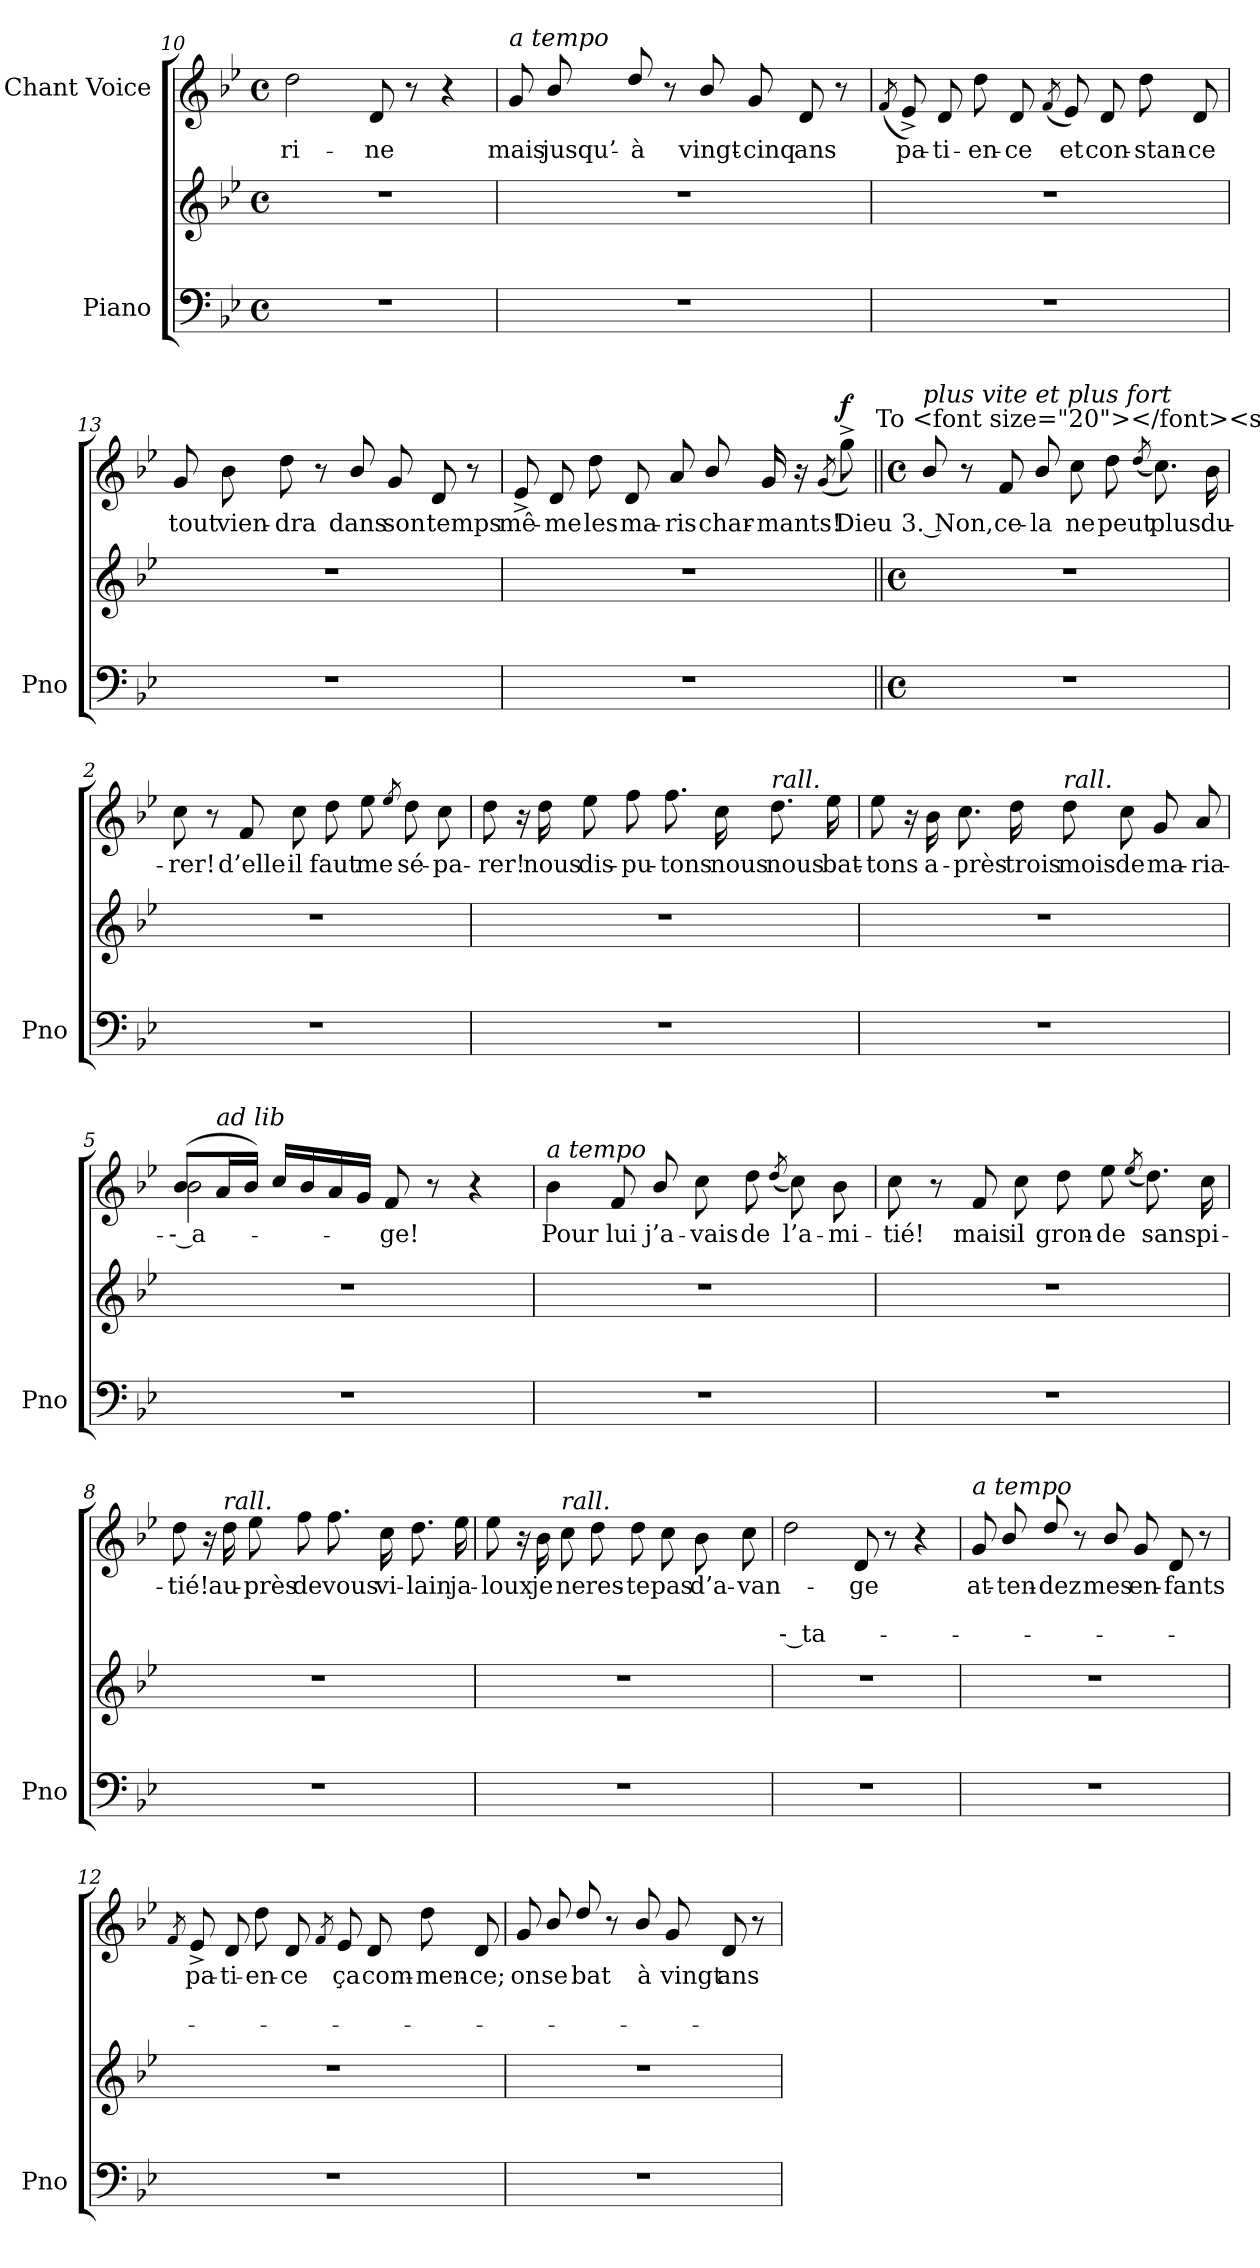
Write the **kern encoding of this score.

**kern	**kern	**kern	**text	**text	**text	**dynam
*part2	*part2	*part1	*part1	*part1	*part1	*part1
*staff3	*staff2	*staff1	*staff1	*staff1	*staff1	*staff1
*I"Piano	*	*I"Chant Voice	*	*	*	*
*I'Pno	*	*	*	*	*	*
*clefF4	*clefG2	*clefG2	*	*	*	*
*k[b-e-]	*k[b-e-]	*k[b-e-]	*	*	*	*
*M4/4	*M4/4	*M4/4	*	*	*	*
*met(c)	*met(c)	*met(c)	*	*	*	*
=10	=10	=10	=10	=10	=10	=10
!	!	!	!LO:LY:b	!	!	!
1r	1r	2dd\	-ri-	.	.	.
!	!	!	!LO:LY:b	!	!	!
.	.	8d/	-ne	.	.	.
.	.	8r	.	.	.	.
.	.	4r	.	.	.	.
!!LO:LB:g=z
=11	=11	=11	=11	=11	=11	=11
!	!	!LO:TX:a:i:t=a tempo	!	!	!	!
!	!	!	!LO:LY:b	!	!	!
1r	1r	8g/	mais	.	.	.
!	!	!	!LO:LY:b	!	!	!
.	.	8b-/	jusqu’-	.	.	.
!	!	!	!LO:LY:b	!	!	!
.	.	8dd/	-à	.	.	.
.	.	8r	.	.	.	.
!	!	!	!LO:LY:b	!	!	!
.	.	8b-/	vingt-	.	.	.
!	!	!	!LO:LY:b	!	!	!
.	.	8g/	-cinq	.	.	.
!	!	!	!LO:LY:b	!	!	!
.	.	8d/	ans	.	.	.
.	.	8r	.	.	.	.
=12	=12	=12	=12	=12	=12	=12
.	.	(<8qf/	.	.	.	.
!	!	!	!LO:LY:b	!	!	!
1r	1r	8e-^/)	pa-	.	.	.
!	!	!	!LO:LY:b	!	!	!
.	.	8d/	-ti-	.	.	.
!	!	!	!LO:LY:b	!	!	!
.	.	8dd\	-en-	.	.	.
!	!	!	!LO:LY:b	!	!	!
.	.	8d/	-ce	.	.	.
.	.	(<8qf/	.	.	.	.
!	!	!	!LO:LY:b	!	!	!
.	.	8e-/)	et	.	.	.
!	!	!	!LO:LY:b	!	!	!
.	.	8d/	con-	.	.	.
!	!	!	!LO:LY:b	!	!	!
.	.	8dd\	-stan-	.	.	.
!	!	!	!LO:LY:b	!	!	!
.	.	8d/	-ce	.	.	.
=13	=13	=13	=13	=13	=13	=13
!	!	!	!LO:LY:b	!	!	!
1r	1r	8g/	tout	.	.	.
!	!	!	!LO:LY:b	!	!	!
.	.	8b-\	vien-	.	.	.
!	!	!	!LO:LY:b	!	!	!
.	.	8dd\	-dra	.	.	.
.	.	8r	.	.	.	.
!	!	!	!LO:LY:b	!	!	!
.	.	8b-/	dans	.	.	.
!	!	!	!LO:LY:b	!	!	!
.	.	8g/	son	.	.	.
!	!	!	!LO:LY:b	!	!	!
.	.	8d/	temps	.	.	.
.	.	8r	.	.	.	.
=14	=14	=14	=14	=14	=14	=14
!	!	!	!LO:LY:b	!	!	!
1r	1r	8e-^/	mê-	.	.	.
!	!	!	!LO:LY:b	!	!	!
.	.	8d/	-me	.	.	.
!	!	!	!LO:LY:b	!	!	!
.	.	8dd\	les	.	.	.
!	!	!	!LO:LY:b	!	!	!
.	.	8d/	ma-	.	.	.
!	!	!	!LO:LY:b	!	!	!
.	.	8a/	-ris	.	.	.
!	!	!	!LO:LY:b	!	!	!
.	.	8b-/	char-	.	.	.
!	!	!	!LO:LY:b	!	!	!
.	.	16g/	-mants!	.	.	.
.	.	16r	.	.	.	.
.	.	(<8qg/	.	.	.	.
!	!	!	!LO:LY:b	!	!	!LO:DY:a
.	.	8gg^\)	Dieu	.	.	f
!	!	!LO:TX:a:t=To <font size="20"></font><sym>coda</sym>	!	!	!	!
!!LO:LB:g=z
=1||	=1||	=1||	=1||	=1||	=1||	=1||
*M4/4	*M4/4	*M4/4	*	*	*	*
*met(c)	*met(c)	*met(c)	*	*	*	*
!	!	!LO:TX:a:i:t=plus vite et plus fort	!	!	!	!
!	!	!	!LO:LY:b	!	!	!
1r	1r	8b-/	3. Non,	.	.	.
.	.	8r	.	.	.	.
!	!	!	!LO:LY:b	!	!	!
.	.	8f/	ce-	.	.	.
!	!	!	!LO:LY:b	!	!	!
.	.	8b-/	-la	.	.	.
!	!	!	!LO:LY:b	!	!	!
.	.	8cc\	ne	.	.	.
!	!	!	!LO:LY:b	!	!	!
.	.	8dd\	peut	.	.	.
.	.	(<8qdd/	.	.	.	.
!	!	!	!LO:LY:b	!	!	!
.	.	8.cc\)	plus	.	.	.
!	!	!	!LO:LY:b	!	!	!
.	.	16b-\	du-	.	.	.
=2	=2	=2	=2	=2	=2	=2
!	!	!	!LO:LY:b	!	!	!
1r	1r	8cc\	rer!	.	.	.
.	.	8r	.	.	.	.
!	!	!	!LO:LY:b	!	!	!
.	.	8f/	d’elle	.	.	.
!	!	!	!LO:LY:b	!	!	!
.	.	8cc\	il	.	.	.
!	!	!	!LO:LY:b	!	!	!
.	.	8dd\	faut	.	.	.
!	!	!	!LO:LY:b	!	!	!
.	.	8ee-\	me	.	.	.
.	.	8qee-/	.	.	.	.
!	!	!	!LO:LY:b	!	!	!
.	.	8dd\	sé-	.	.	.
!	!	!	!LO:LY:b	!	!	!
.	.	8cc\	-pa-	.	.	.
=3	=3	=3	=3	=3	=3	=3
!	!	!	!LO:LY:b	!	!	!
1r	1r	8dd\	-rer!	.	.	.
.	.	16r	.	.	.	.
!	!	!	!LO:LY:b	!	!	!
.	.	16dd\	nous	.	.	.
!	!	!	!LO:LY:b	!	!	!
.	.	8ee-\	dis-	.	.	.
!	!	!	!LO:LY:b	!	!	!
.	.	8ff\	-pu-	.	.	.
!	!	!	!LO:LY:b	!	!	!
.	.	8.ff\	-tons	.	.	.
!	!	!	!LO:LY:b	!	!	!
.	.	16cc\	nous	.	.	.
!	!	!LO:TX:a:i:t=rall.	!	!	!	!
!	!	!	!LO:LY:b	!	!	!
.	.	8.dd\	nous	.	.	.
!	!	!	!LO:LY:b	!	!	!
.	.	16ee-\	bat-	.	.	.
=4	=4	=4	=4	=4	=4	=4
!	!	!	!LO:LY:b	!	!	!
1r	1r	8ee-\	-tons	.	.	.
.	.	16r	.	.	.	.
!	!	!	!LO:LY:b	!	!	!
.	.	16b-\	a-	.	.	.
!	!	!	!LO:LY:b	!	!	!
.	.	8.cc\	-près	.	.	.
!	!	!	!LO:LY:b	!	!	!
.	.	16dd\	trois	.	.	.
!	!	!LO:TX:a:i:t=rall.	!	!	!	!
!	!	!	!LO:LY:b	!	!	!
.	.	8dd\	mois	.	.	.
!	!	!	!LO:LY:b	!	!	!
.	.	8cc\	de	.	.	.
!	!	!	!LO:LY:b	!	!	!
.	.	8g/	ma-	.	.	.
!	!	!	!LO:LY:b	!	!	!
.	.	8a/	-ria-	.	.	.
!!LO:LB:g=z
=5	=5	=5	=5	=5	=5	=5
!	!	!	!LO:LY:b	!	!	!
*	*	*^	*	*	*	*
1r	1r	(<8b-/L	2b-\	-- a-	.	.	.
!	!	!LO:TX:a:i:t=ad lib	!	!	!	!	!
.	.	16a/L	.	.	.	.	.
.	.	16b-/JJ)	.	.	.	.	.
.	.	16cc/LL	.	.	.	.	.
.	.	16b-/	.	.	.	.	.
.	.	16a/	.	.	.	.	.
.	.	16g/JJ	.	.	.	.	.
!	!	!	!	!LO:LY:b	!	!	!
.	.	8f/	2ryy	-ge!	.	.	.
.	.	8r	.	.	.	.	.
.	.	4r	.	.	.	.	.
*	*	*v	*v	*	*	*	*
=6	=6	=6	=6	=6	=6	=6
!	!	!LO:TX:a:i:t=a tempo	!	!	!	!
!	!	!	!LO:LY:b	!	!	!
1r	1r	4b-\	Pour	.	.	.
!	!	!	!LO:LY:b	!	!	!
.	.	8f/	lui	.	.	.
!	!	!	!LO:LY:b	!	!	!
.	.	8b-/	j’a-	.	.	.
!	!	!	!LO:LY:b	!	!	!
.	.	8cc\	-vais	.	.	.
!	!	!	!LO:LY:b	!	!	!
.	.	8dd\	de	.	.	.
.	.	(<8qdd/	.	.	.	.
!	!	!	!LO:LY:b	!	!	!
.	.	8cc\)	l’a-	.	.	.
!	!	!	!LO:LY:b	!	!	!
.	.	8b-\	-mi-	.	.	.
=7	=7	=7	=7	=7	=7	=7
!	!	!	!LO:LY:b	!	!	!
1r	1r	8cc\	-tié!	.	.	.
.	.	8r	.	.	.	.
!	!	!	!LO:LY:b	!	!	!
.	.	8f/	mais	.	.	.
!	!	!	!LO:LY:b	!	!	!
.	.	8cc\	il	.	.	.
!	!	!	!LO:LY:b	!	!	!
.	.	8dd\	gron-	.	.	.
!	!	!	!LO:LY:b	!	!	!
.	.	8ee-\	-de	.	.	.
.	.	(<8qee-/	.	.	.	.
!	!	!	!LO:LY:b	!	!	!
.	.	8.dd\)	sans	.	.	.
!	!	!	!LO:LY:b	!	!	!
.	.	16cc\	pi-	.	.	.
=8	=8	=8	=8	=8	=8	=8
!	!	!	!LO:LY:b	!	!	!
1r	1r	8dd\	-tié!	.	.	.
.	.	16r	.	.	.	.
!	!	!LO:TX:a:i:t=rall.	!	!	!	!
!	!	!	!LO:LY:b	!	!	!
.	.	16dd\	au-	.	.	.
!	!	!	!LO:LY:b	!	!	!
.	.	8ee-\	-près	.	.	.
!	!	!	!LO:LY:b	!	!	!
.	.	8ff\	de	.	.	.
!	!	!	!LO:LY:b	!	!	!
.	.	8.ff\	vous	.	.	.
!	!	!	!LO:LY:b	!	!	!
.	.	16cc\	vi-	.	.	.
!	!	!	!LO:LY:b	!	!	!
.	.	8.dd\	-lain	.	.	.
!	!	!	!LO:LY:b	!	!	!
.	.	16ee-\	ja-	.	.	.
=9	=9	=9	=9	=9	=9	=9
!	!	!	!LO:LY:b	!	!	!
1r	1r	8ee-\	-loux	.	.	.
.	.	16r	.	.	.	.
!	!	!	!LO:LY:b	!	!	!
.	.	16b-\	je	.	.	.
!	!	!LO:TX:a:i:t=rall.	!	!	!	!
!	!	!	!LO:LY:b	!	!	!
.	.	8cc\	ne	.	.	.
!	!	!	!LO:LY:b	!	!	!
.	.	8dd\	res-	.	.	.
!	!	!	!LO:LY:b	!	!	!
.	.	8dd\	-te	.	.	.
!	!	!	!LO:LY:b	!	!	!
.	.	8cc\	pas	.	.	.
!	!	!	!LO:LY:b	!	!	!
.	.	8b-\	d’a-	.	.	.
!	!	!	!LO:LY:b	!	!	!
.	.	8cc\	-van-	.	.	.
!!LO:LB:g=z
=10	=10	=10	=10	=10	=10	=10
!	!	!	!	!	!LO:LY:b	!
1r	1r	2dd\	.	.	-- ta-	.
!	!	!	!LO:LY:b	!	!	!
.	.	8d/	-ge	.	.	.
.	.	8r	.	.	.	.
.	.	4r	.	.	.	.
=11	=11	=11	=11	=11	=11	=11
!	!	!LO:TX:a:i:t=a tempo	!	!	!	!
!	!	!	!LO:LY:b	!	!	!
1r	1r	8g/	at-	.	.	.
!	!	!	!LO:LY:b	!	!	!
.	.	8b-/	-ten-	.	.	.
!	!	!	!LO:LY:b	!	!	!
.	.	8dd/	-dez	.	.	.
.	.	8r	.	.	.	.
!	!	!	!LO:LY:b	!	!	!
.	.	8b-/	mes	.	.	.
!	!	!	!LO:LY:b	!	!	!
.	.	8g/	en-	.	.	.
!	!	!	!LO:LY:b	!	!	!
.	.	8d/	-fants	.	.	.
.	.	8r	.	.	.	.
=12	=12	=12	=12	=12	=12	=12
.	.	8qf/	.	.	.	.
!	!	!	!LO:LY:b	!	!	!
1r	1r	8e-^/	pa-	.	.	.
!	!	!	!LO:LY:b	!	!	!
.	.	8d/	-ti-	.	.	.
!	!	!	!LO:LY:b	!	!	!
.	.	8dd\	-en-	.	.	.
!	!	!	!LO:LY:b	!	!	!
.	.	8d/	-ce	.	.	.
.	.	8qf/	.	.	.	.
!	!	!	!LO:LY:b	!	!	!
.	.	8e-/	ça	.	.	.
!	!	!	!LO:LY:b	!	!	!
.	.	8d/	com-	.	.	.
!	!	!	!LO:LY:b	!	!	!
.	.	8dd\	-men-	.	.	.
!	!	!	!LO:LY:b	!	!	!
.	.	8d/	-ce;	.	.	.
=13	=13	=13	=13	=13	=13	=13
!	!	!	!LO:LY:b	!	!	!
1r	1r	8g/	on	.	.	.
!	!	!	!LO:LY:b	!	!	!
.	.	8b-/	se	.	.	.
!	!	!	!LO:LY:b	!	!	!
.	.	8dd/	bat	.	.	.
.	.	8r	.	.	.	.
!	!	!	!LO:LY:b	!	!	!
.	.	8b-/	à	.	.	.
!	!	!	!LO:LY:b	!	!	!
.	.	8g/	vingt	.	.	.
!	!	!	!LO:LY:b	!	!	!
.	.	8d/	ans	.	.	.
.	.	8r	.	.	.	.
=	=	=	=	=	=	=
*-	*-	*-	*-	*-	*-	*-
